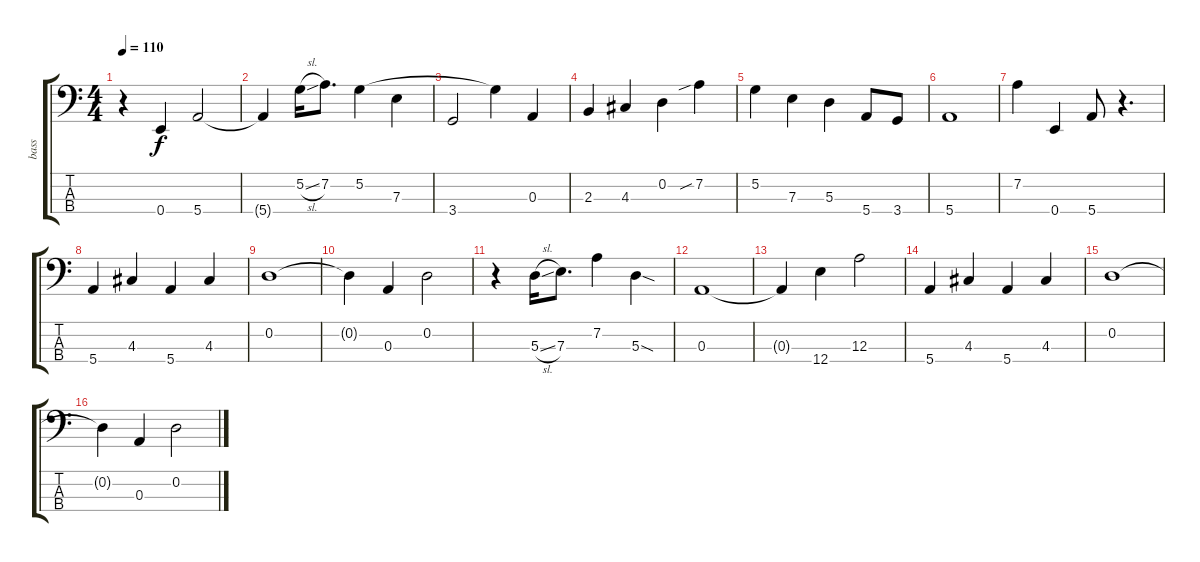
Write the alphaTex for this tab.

\track ("bass" "bass") {instrument electricbassfinger}
\staff {score tabs}
\tuning (G2 D2 A1 E1) {hide}
\ts (4 4)
\tempo 110
\clef f4
\ks c
r.4{dy f} 0.4.4 5.4.2 |
5.4{t}.4 5.2{sl}.16 7.2.8{d} 5.2.4 7.3.4 |
3.4.2 5.2{t}.4 0.3.4 |
2.3.4 4.3.4 0.2.4 7.2{sib}.4 |
5.2.4 7.3.4 5.3.4 5.4.8 3.4.8 |
5.4.1 |
7.2.4 0.4.4 5.4.8 r.4{d} |
5.4.4 4.3.4 5.4.4 4.3.4 |
0.2.1 |
0.2{t}.4 0.3.4 0.2.2 |
r.4 5.3{sl}.16 7.3.8{d} 7.2.4 5.3{sod}.4 |
0.3.1 |
0.3{t}.4 12.4.4 12.3.2 |
5.4.4 4.3.4 5.4.4 4.3.4 |
0.2.1 |
0.2{t}.4 0.3.4 0.2.2
